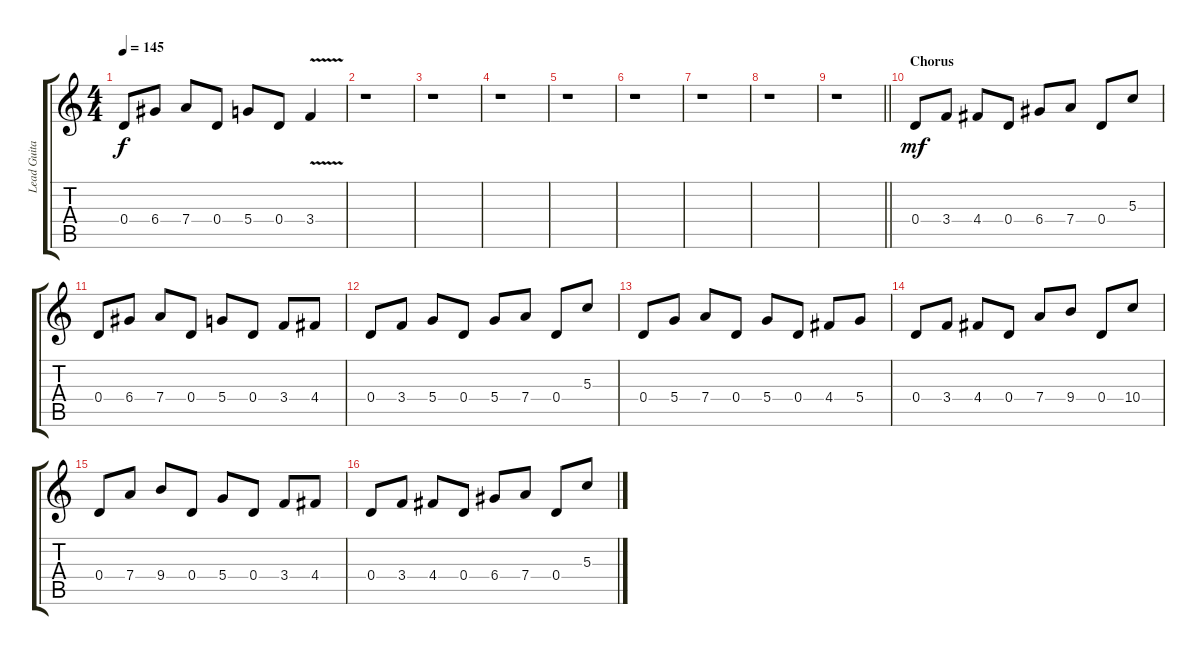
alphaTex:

\track ("Lead Guitar 2  " "Lead Guita") {instrument overdrivenguitar}
\staff {score tabs}
\tuning (E4 B3 G3 D3 A2 E2) {hide}
\ts (4 4)
\tempo 145
\clef g2
\ks c
0.4.8{dy f} 6.4.8 7.4.8 0.4.8 5.4.8 0.4.8 3.4{v}.4 |
r.1 |
r.1 |
r.1 |
r.1 |
r.1 |
r.1 |
r.1 |
\barLineRight lightlight
r.1 |
\section ("" "Chorus")
0.4.8{dy mf} 3.4.8 4.4.8 0.4.8 6.4.8 7.4.8 0.4.8 5.3.8 |
0.4.8 6.4.8 7.4.8 0.4.8 5.4.8 0.4.8 3.4.8 4.4.8 |
0.4.8 3.4.8 5.4.8 0.4.8 5.4.8 7.4.8 0.4.8 5.3.8 |
0.4.8 5.4.8 7.4.8 0.4.8 5.4.8 0.4.8 4.4.8 5.4.8 |
0.4.8 3.4.8 4.4.8 0.4.8 7.4.8 9.4.8 0.4.8 10.4.8 |
0.4.8 7.4.8 9.4.8 0.4.8 5.4.8 0.4.8 3.4.8 4.4.8 |
0.4.8 3.4.8 4.4.8 0.4.8 6.4.8 7.4.8 0.4.8 5.3.8
